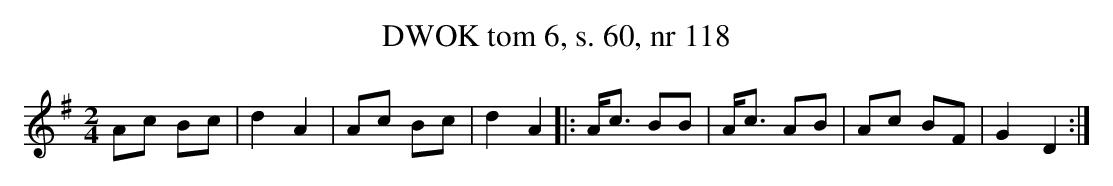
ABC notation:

X:1
T:DWOK tom 6, s. 60, nr 118
L:1/16
M:2/4
K:G
A2c2 B2c2|d4 A4|A2c2 B2c2|d4 A4|:Ac3 B2B2|Ac3 A2B2|A2c2 B2F2|G4 D4:|
